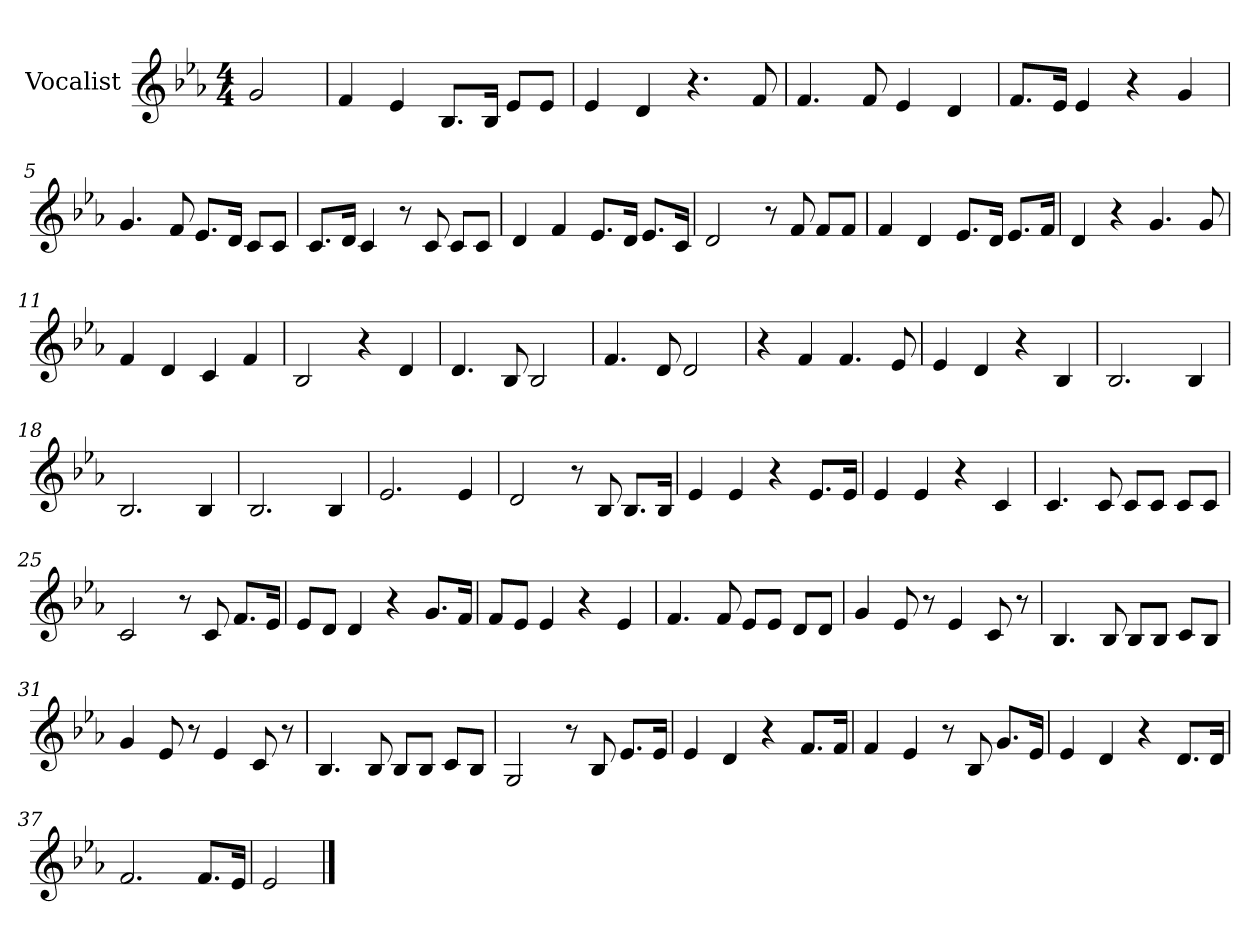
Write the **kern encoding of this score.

**kern
*part1
*staff1
*I"Vocalist
*k[b-e-a-]
*E-:
*M4/4
=
2g
=1
4f
4e-
8.B-L
16B-Jk
8e-L
8e-J
=2
4e-
4d
4.r
8f
=3
4.f
8f
4e-
4d
=4
8.fL
16e-Jk
4e-
4r
4g
=5
4.g
8f
8.e-L
16dJk
8cL
8cJ
=6
8.cL
16dJk
4c
8r
8c
8cL
8cJ
=7
4d
4f
8.e-L
16dJk
8.e-L
16cJk
=8
2d
8r
8f
8fL
8fJ
=9
4f
4d
8.e-L
16dJk
8.e-L
16fJk
=10
4d
4r
4.g
8g
=11
4f
4d
4c
4f
=12
2B-
4r
4d
=13
4.d
8B-
2B-
=14
4.f
8d
2d
=15
4r
4f
4.f
8e-
=16
4e-
4d
4r
4B-
=17
2.B-
4B-
=18
2.B-
4B-
=19
2.B-
4B-
=20
2.e-
4e-
=21
2d
8r
8B-
8.B-L
16B-Jk
=22
4e-
4e-
4r
8.e-L
16e-Jk
=23
4e-
4e-
4r
4c
=24
4.c
8c
8cL
8cJ
8cL
8cJ
=25
2c
8r
8c
8.fL
16e-Jk
=26
8e-L
8dJ
4d
4r
8.gL
16fJk
=27
8fL
8e-J
4e-
4r
4e-
=28
4.f
8f
8e-L
8e-J
8dL
8dJ
=29
4g
8e-
8r
4e-
8c
8r
=30
4.B-
8B-
8B-L
8B-J
8cL
8B-J
=31
4g
8e-
8r
4e-
8c
8r
=32
4.B-
8B-
8B-L
8B-J
8cL
8B-J
=33
2G
8r
8B-
8.e-L
16e-Jk
=34
4e-
4d
4r
8.fL
16fJk
=35
4f
4e-
8r
8B-
8.gL
16e-Jk
=36
4e-
4d
4r
8.dL
16dJk
=37
2.f
8.fL
16e-Jk
=38
2e-
==
*-
